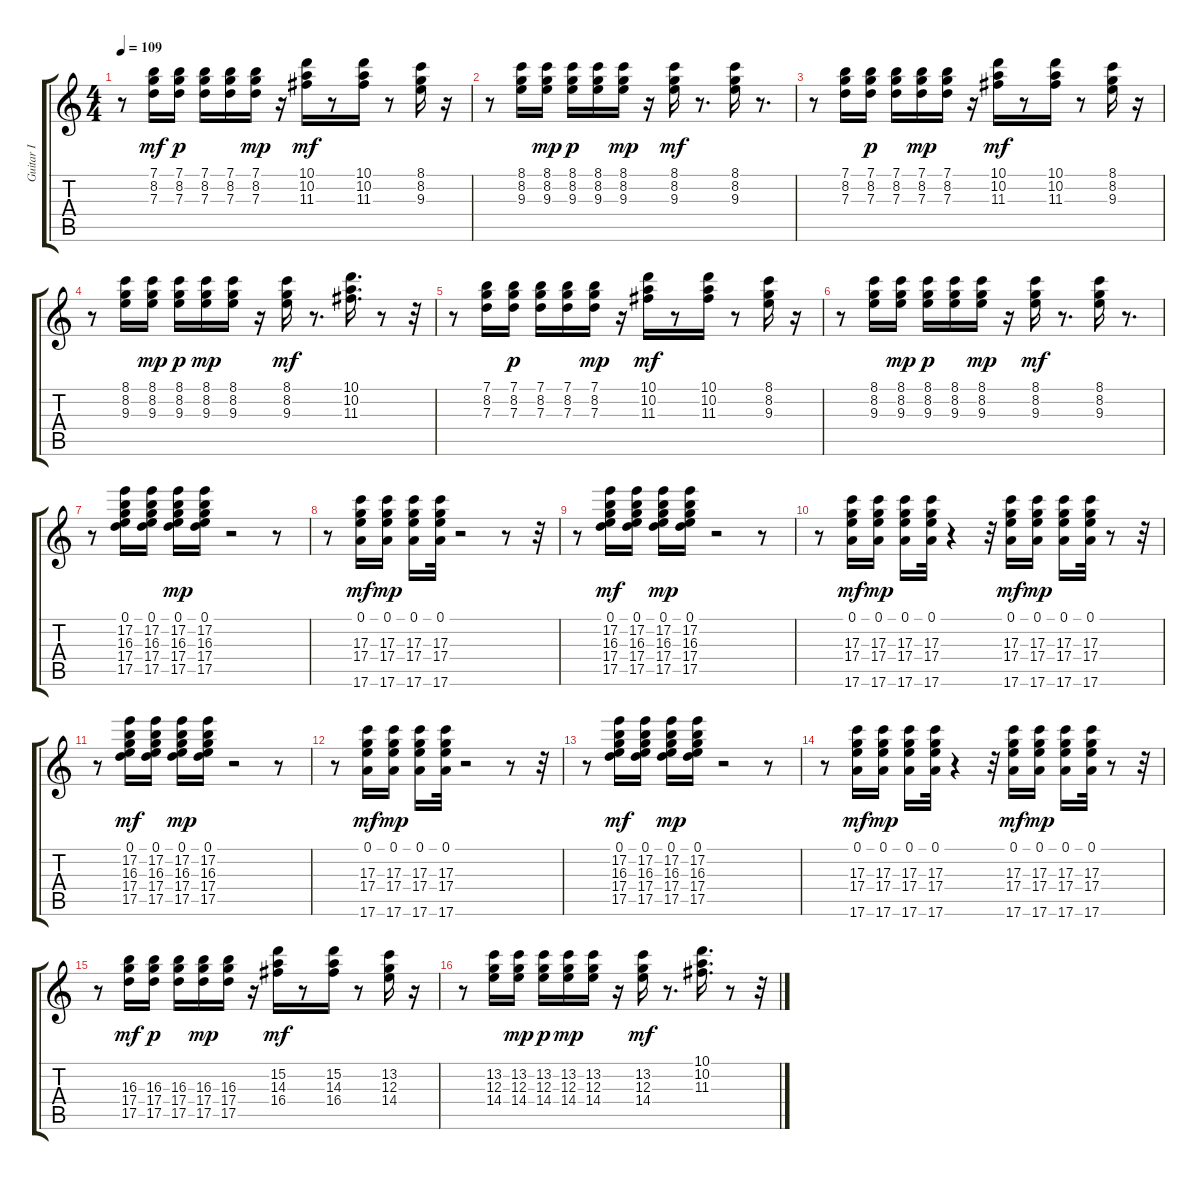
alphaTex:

\track ("Guitar I" "Guitar I") {instrument electricguitarjazz}
\staff {score tabs}
\tuning (E4 B3 G3 D3 A2 E2) {hide}
\ts (4 4)
\tempo 109
\clef g2
\ks c
r.8{dy mf} (7.1 8.2 7.3).16 (7.1 8.2 7.3).16{dy p} (7.1 8.2 7.3).16 (7.1 8.2 7.3).16 (7.1 8.2 7.3).16{dy mp} r.16 (10.1 10.2 11.3).16{dy mf} r.8 (10.1 10.2 11.3).16 r.8 (8.1 8.2 9.3).16 r.16 |
r.8 (8.1 8.2 9.3).16 (8.1 8.2 9.3).16{dy mp} (8.1 8.2 9.3).16{dy p} (8.1 8.2 9.3).16 (8.1 8.2 9.3).16{dy mp} r.16 (8.1 8.2 9.3).16{dy mf} r.8{d} (8.1 8.2 9.3).16 r.8{d} |
r.8 (7.1 8.2 7.3).16 (7.1 8.2 7.3).16{dy p} (7.1 8.2 7.3).16 (7.1 8.2 7.3).16{dy mp} (7.1 8.2 7.3).16 r.16 (10.1 10.2 11.3).16{dy mf} r.8 (10.1 10.2 11.3).16 r.8 (8.1 8.2 9.3).16 r.16 |
r.8 (8.1 8.2 9.3).16 (8.1 8.2 9.3).16{dy mp} (8.1 8.2 9.3).16{dy p} (8.1 8.2 9.3).16{dy mp} (8.1 8.2 9.3).16 r.16 (8.1 8.2 9.3).16{dy mf} r.8{d} (10.1 10.2 11.3).16{d} r.8 r.32 |
r.8 (7.1 8.2 7.3).16 (7.1 8.2 7.3).16{dy p} (7.1 8.2 7.3).16 (7.1 8.2 7.3).16 (7.1 8.2 7.3).16{dy mp} r.16 (10.1 10.2 11.3).16{dy mf} r.8 (10.1 10.2 11.3).16 r.8 (8.1 8.2 9.3).16 r.16 |
r.8 (8.1 8.2 9.3).16 (8.1 8.2 9.3).16{dy mp} (8.1 8.2 9.3).16{dy p} (8.1 8.2 9.3).16 (8.1 8.2 9.3).16{dy mp} r.16 (8.1 8.2 9.3).16{dy mf} r.8{d} (8.1 8.2 9.3).16 r.8{d} |
r.8 (0.1 17.2 16.3 17.4 17.5).16 (0.1 17.2 16.3 17.4 17.5).16 (0.1 17.2 16.3 17.4 17.5).16{dy mp} (0.1 17.2 16.3 17.4 17.5).16 r.2 r.8 |
r.8 (0.1 17.3 17.4 17.6).16{dy mf} (0.1 17.3 17.4 17.6).16{dy mp} (0.1 17.3 17.4 17.6).16 (0.1 17.3 17.4 17.6).32 r.2 r.8 r.32 |
r.8 (0.1 17.2 16.3 17.4 17.5).16{dy mf} (0.1 17.2 16.3 17.4 17.5).16 (0.1 17.2 16.3 17.4 17.5).16{dy mp} (0.1 17.2 16.3 17.4 17.5).16 r.2 r.8 |
r.8 (0.1 17.3 17.4 17.6).16{dy mf} (0.1 17.3 17.4 17.6).16{dy mp} (0.1 17.3 17.4 17.6).16 (0.1 17.3 17.4 17.6).32 r.4 r.32 (0.1 17.3 17.4 17.6).16{dy mf} (0.1 17.3 17.4 17.6).16{dy mp} (0.1 17.3 17.4 17.6).16 (0.1 17.3 17.4 17.6).32 r.8 r.32 |
r.8 (0.1 17.2 16.3 17.4 17.5).16{dy mf} (0.1 17.2 16.3 17.4 17.5).16 (0.1 17.2 16.3 17.4 17.5).16{dy mp} (0.1 17.2 16.3 17.4 17.5).16 r.2 r.8 |
r.8 (0.1 17.3 17.4 17.6).16{dy mf} (0.1 17.3 17.4 17.6).16{dy mp} (0.1 17.3 17.4 17.6).16 (0.1 17.3 17.4 17.6).32 r.2 r.8 r.32 |
r.8 (0.1 17.2 16.3 17.4 17.5).16{dy mf} (0.1 17.2 16.3 17.4 17.5).16 (0.1 17.2 16.3 17.4 17.5).16{dy mp} (0.1 17.2 16.3 17.4 17.5).16 r.2 r.8 |
r.8 (0.1 17.3 17.4 17.6).16{dy mf} (0.1 17.3 17.4 17.6).16{dy mp} (0.1 17.3 17.4 17.6).16 (0.1 17.3 17.4 17.6).32 r.4 r.32 (0.1 17.3 17.4 17.6).16{dy mf} (0.1 17.3 17.4 17.6).16{dy mp} (0.1 17.3 17.4 17.6).16 (0.1 17.3 17.4 17.6).32 r.8 r.32 |
r.8 (16.3 17.4 17.5).16{dy mf} (16.3 17.4 17.5).16{dy p} (16.3 17.4 17.5).16 (16.3 17.4 17.5).16{dy mp} (16.3 17.4 17.5).16 r.16 (15.2 14.3 16.4).16{dy mf} r.8 (15.2 14.3 16.4).16 r.8 (13.2 12.3 14.4).16 r.16 |
r.8 (13.2 12.3 14.4).16 (13.2 12.3 14.4).16{dy mp} (13.2 12.3 14.4).16{dy p} (13.2 12.3 14.4).16{dy mp} (13.2 12.3 14.4).16 r.16 (13.2 12.3 14.4).16{dy mf} r.8{d} (10.1 10.2 11.3).16{d} r.8 r.32
